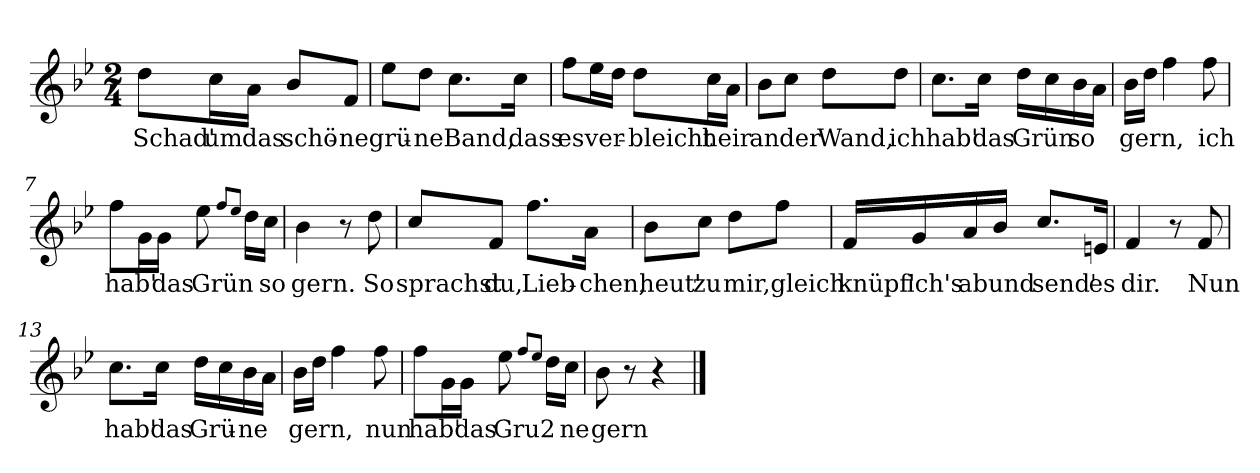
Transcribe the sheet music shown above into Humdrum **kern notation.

**kern	**text
*part1	*part1
*staff1	*staff1
*clefG2	*
*k[b-e-]	*
*M2/4	*
=1	=1
!	!LO:LY:b
8dd\L	Schad'
!	!LO:LY:b
16cc\L	um
!	!LO:LY:b
16a\JJ	das
!	!LO:LY:b
8b-/L	schö-
!	!LO:LY:b
8f/J	-ne
=2	=2
!	!LO:LY:b
8ee-\L	grü-
!	!LO:LY:b
8dd\J	-ne
!	!LO:LY:b
8.cc\L	Band,
!	!LO:LY:b
16cc\Jk	dass
=3	=3
!	!LO:LY:b
8ff\L	es
!	!LO:LY:b
16ee-\L	ver-
16dd\JJ	.
!	!LO:LY:b
8dd\L	-bleicht
!	!LO:LY:b
16cc\L	heir
16a\JJ	.
=4	=4
!	!LO:LY:b
8b-\L	an
!	!LO:LY:b
8cc\J	der
!	!LO:LY:b
8dd\L	Wand,
!	!LO:LY:b
8dd\J	ich
=5	=5
!	!LO:LY:b
8.cc\L	hab'
!	!LO:LY:b
16cc\Jk	das
!	!LO:LY:b
16dd\LL	Grün
16cc\	.
!	!LO:LY:b
16b-\	so
16a\JJ	.
=6	=6
!	!LO:LY:b
16b-\LL	gern,
16dd\JJ	.
4ff\	.
!	!LO:LY:b
8ff\	ich
!!LO:LB:g=z
=7	=7
!	!LO:LY:b
8ff\L	hab'
16g\L	.
!	!LO:LY:b
16g\JJ	das
!	!LO:LY:b
8ee-\	Grün
8qff/L	.
8qee-/J	.
16dd\LL	.
!	!LO:LY:b
16cc\JJ	so
=8	=8
!	!LO:LY:b
4b-\	gern.
8r	.
!	!LO:LY:b
8dd\	So
=9	=9
!	!LO:LY:b
8cc/L	sprachst
!	!LO:LY:b
8f/J	du,
!	!LO:LY:b
8.ff\L	Lieb-
!	!LO:LY:b
16a\Jk	-chen,
=10	=10
!	!LO:LY:b
8b-\L	heut'
!	!LO:LY:b
8cc\J	zu
!	!LO:LY:b
8dd\L	mir,
!	!LO:LY:b
8ff\J	gleich
=11	=11
!	!LO:LY:b
16f/LL	knüpf'
!	!LO:LY:b
16g/	ich's
!	!LO:LY:b
16a/	ab
!	!LO:LY:b
16b-/JJ	und
!	!LO:LY:b
8.cc/L	send'
!	!LO:LY:b
16en/Jk	es
=12	=12
!	!LO:LY:b
4f/	dir.
8r	.
!	!LO:LY:b
8f/	Nun
!!LO:LB:g=z
=13	=13
!	!LO:LY:b
8.cc\L	hab'
!	!LO:LY:b
16cc\Jk	das
!	!LO:LY:b
16dd\LL	Grü-
16cc\	.
!	!LO:LY:b
16b-\	-ne
16a\JJ	.
=14	=14
!	!LO:LY:b
16b-\LL	gern,
16dd\JJ	.
4ff\	.
!	!LO:LY:b
8ff\	nun
=15	=15
!	!LO:LY:b
8ff\L	hab'
16g\L	.
!	!LO:LY:b
16g\JJ	das
!	!LO:LY:b
8ee-\	Gru2
8qff/L	.
8qee-/J	.
16dd\LL	.
!	!LO:LY:b
16cc\JJ	-ne
=16	=16
!	!LO:LY:b
8b-\	gern
8r	.
4r	.
==	==
*-	*-
